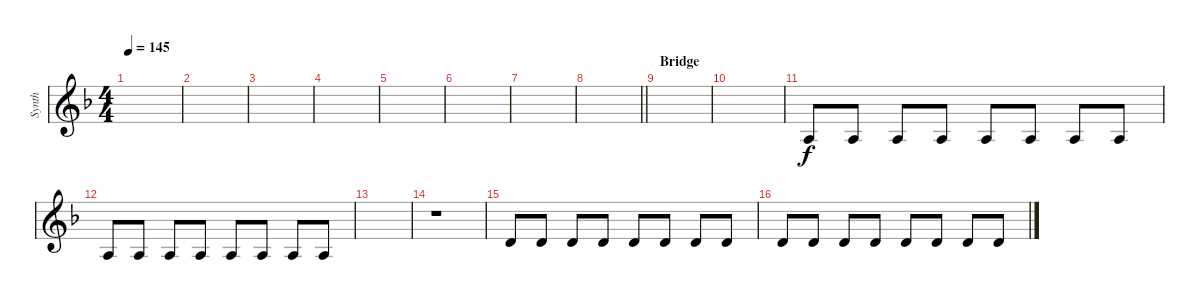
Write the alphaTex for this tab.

\track ("Synth" "Synth") {instrument lead1square}
\staff {score}
\tuning (E4 B3 G3 D3 A2 D2) {hide}
\ts (4 4)
\tempo 145
\clef g2
\ks f
|
|
|
|
|
|
|
\barLineRight lightlight
|
\section ("" "Bridge")
|
|
2.3.8{volume 0 balance 3} 2.3.8 2.3.8 2.3.8 2.3.8 2.3.8 2.3.8 2.3.8 |
2.3.8 2.3.8 2.3.8 2.3.8 2.3.8 2.3.8 2.3.8 2.3.8 |
|
r.1{volume 10} |
3.2.8{volume 0 balance 12} 3.2.8 3.2.8 3.2.8 3.2.8 3.2.8 3.2.8 3.2.8 |
3.2.8 3.2.8 3.2.8 3.2.8 3.2.8 3.2.8 3.2.8 3.2.8
